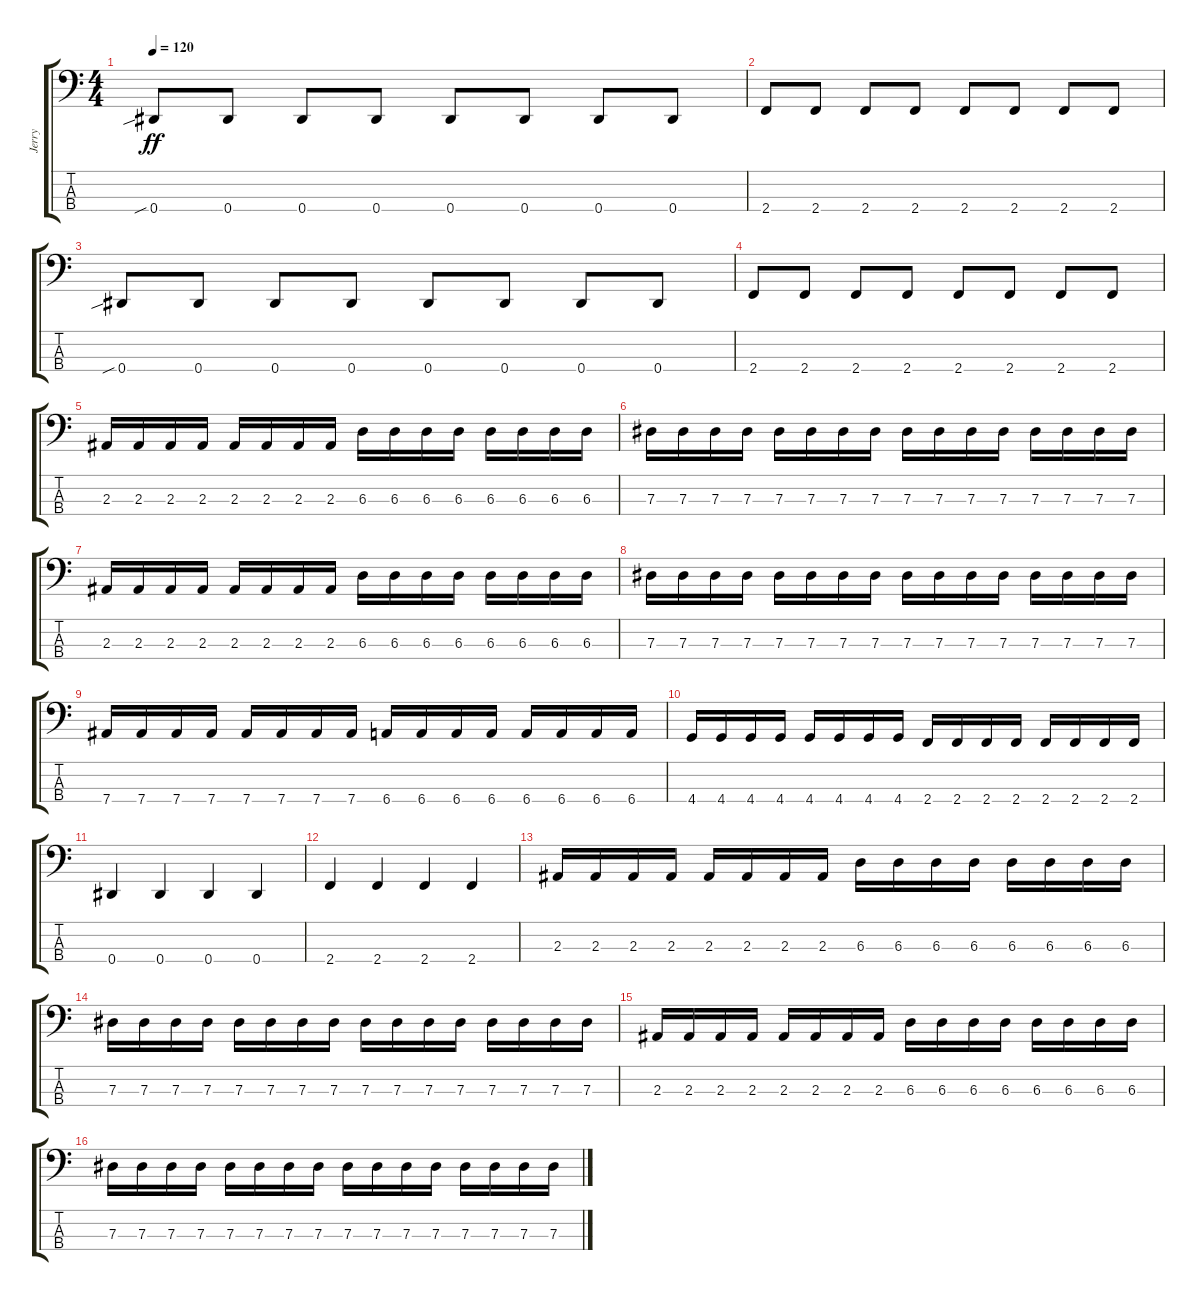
\track ("Jerry" "Jerry") {instrument electricbassfinger}
\staff {score tabs}
\tuning (Gb2 Db2 Ab1 Eb1) {hide}
\ts (4 4)
\tempo 120
\clef f4
\ks c
0.4{sib}.8{dy ff instrument electricbassfinger} 0.4.8 0.4.8 0.4.8 0.4.8 0.4.8 0.4.8 0.4.8 |
2.4.8 2.4.8 2.4.8 2.4.8 2.4.8 2.4.8 2.4.8 2.4.8 |
0.4{sib}.8 0.4.8 0.4.8 0.4.8 0.4.8 0.4.8 0.4.8 0.4.8 |
2.4.8 2.4.8 2.4.8 2.4.8 2.4.8 2.4.8 2.4.8 2.4.8 |
2.3.16 2.3.16 2.3.16 2.3.16 2.3.16 2.3.16 2.3.16 2.3.16 6.3.16 6.3.16 6.3.16 6.3.16 6.3.16 6.3.16 6.3.16 6.3.16 |
7.3.16 7.3.16 7.3.16 7.3.16 7.3.16 7.3.16 7.3.16 7.3.16 7.3.16 7.3.16 7.3.16 7.3.16 7.3.16 7.3.16 7.3.16 7.3.16 |
2.3.16 2.3.16 2.3.16 2.3.16 2.3.16 2.3.16 2.3.16 2.3.16 6.3.16 6.3.16 6.3.16 6.3.16 6.3.16 6.3.16 6.3.16 6.3.16 |
7.3.16 7.3.16 7.3.16 7.3.16 7.3.16 7.3.16 7.3.16 7.3.16 7.3.16 7.3.16 7.3.16 7.3.16 7.3.16 7.3.16 7.3.16 7.3.16 |
7.4.16 7.4.16 7.4.16 7.4.16 7.4.16 7.4.16 7.4.16 7.4.16 6.4.16 6.4.16 6.4.16 6.4.16 6.4.16 6.4.16 6.4.16 6.4.16 |
4.4.16 4.4.16 4.4.16 4.4.16 4.4.16 4.4.16 4.4.16 4.4.16 2.4.16 2.4.16 2.4.16 2.4.16 2.4.16 2.4.16 2.4.16 2.4.16 |
0.4.4 0.4.4 0.4.4 0.4.4 |
2.4.4 2.4.4 2.4.4 2.4.4 |
2.3.16 2.3.16 2.3.16 2.3.16 2.3.16 2.3.16 2.3.16 2.3.16 6.3.16 6.3.16 6.3.16 6.3.16 6.3.16 6.3.16 6.3.16 6.3.16 |
7.3.16 7.3.16 7.3.16 7.3.16 7.3.16 7.3.16 7.3.16 7.3.16 7.3.16 7.3.16 7.3.16 7.3.16 7.3.16 7.3.16 7.3.16 7.3.16 |
2.3.16 2.3.16 2.3.16 2.3.16 2.3.16 2.3.16 2.3.16 2.3.16 6.3.16 6.3.16 6.3.16 6.3.16 6.3.16 6.3.16 6.3.16 6.3.16 |
7.3.16 7.3.16 7.3.16 7.3.16 7.3.16 7.3.16 7.3.16 7.3.16 7.3.16 7.3.16 7.3.16 7.3.16 7.3.16 7.3.16 7.3.16 7.3.16
